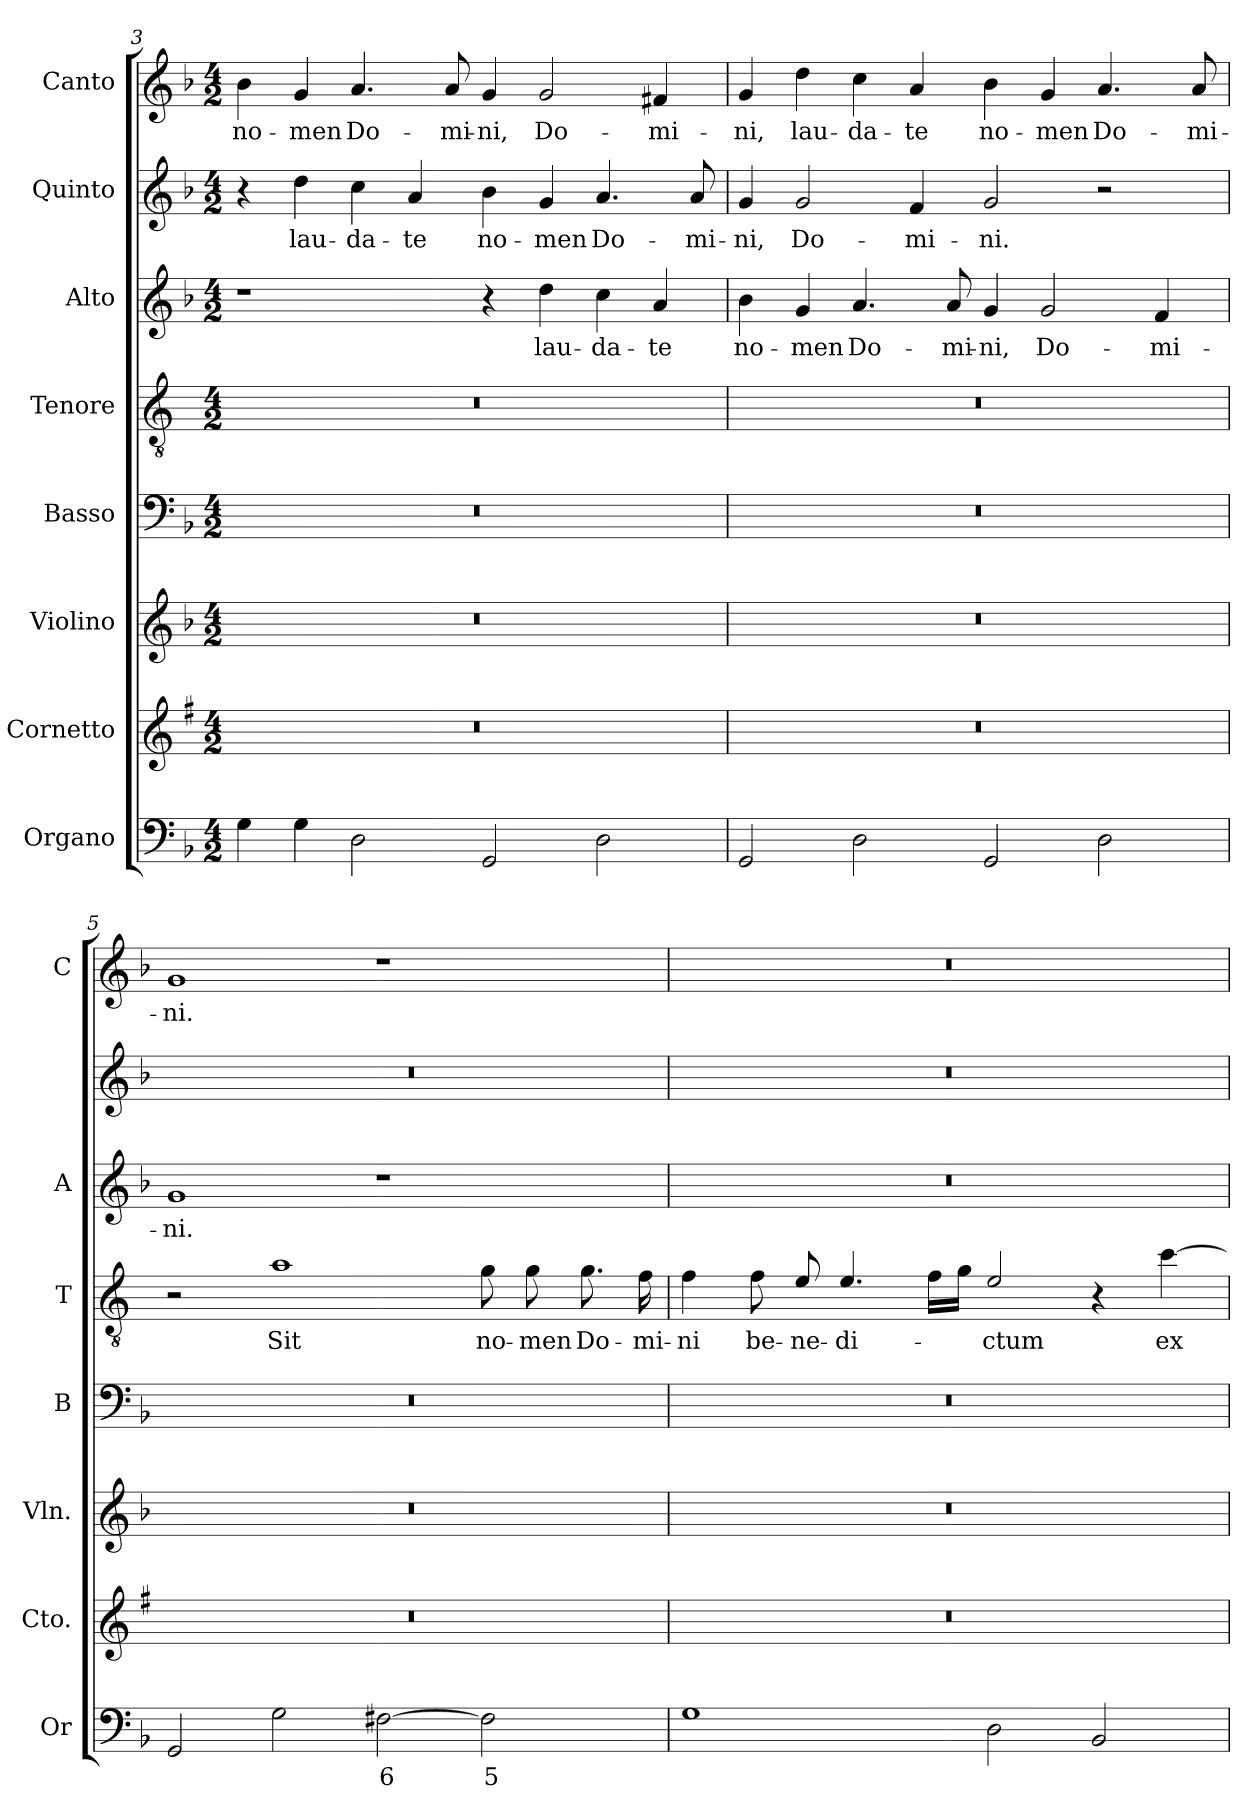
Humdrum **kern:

**kern	**text	**kern	**kern	**kern	**kern	**text	**kern	**text	**kern	**text	**kern	**text
*part8	*part8	*part7	*part6	*part5	*part4	*part4	*part3	*part3	*part2	*part2	*part1	*part1
*staff8	*staff8	*staff7	*staff6	*staff5	*staff4	*staff4	*staff3	*staff3	*staff2	*staff2	*staff1	*staff1
*I"Organo	*	*I"Cornetto	*I"Violino	*I"Basso	*I"Tenore	*	*I"Alto	*	*I"Quinto	*	*I"Canto	*
*I'Or	*	*I'Cto.	*I'Vln.	*I'B	*I'T	*	*I'A	*	*	*	*I'C	*
*clefF4	*	*clefG2	*clefG2	*clefF4	*clefGv2	*	*clefG2	*	*clefG2	*	*clefG2	*
*	*	*ITrd1c2	*	*	*ITrd4c7	*	*	*	*	*	*	*
*k[b-]	*	*k[b-]	*k[b-]	*k[b-]	*k[b-]	*	*k[b-]	*	*k[b-]	*	*k[b-]	*
*F:	*	*F:	*F:	*F:	*F:	*	*F:	*	*F:	*	*F:	*
*M4/2	*	*M4/2	*M4/2	*M4/2	*M4/2	*	*M4/2	*	*M4/2	*	*M4/2	*
=3	=3	=3	=3	=3	=3	=3	=3	=3	=3	=3	=3	=3
!	!	!	!	!	!	!	!	!	!	!	!	!LO:LY:b
4G\	.	0r	0r	0r	0r	.	1r	.	4r	.	4b-\	no-
!	!	!	!	!	!	!	!	!	!	!LO:LY:b	!	!LO:LY:b
4G\	.	.	.	.	.	.	.	.	4dd\	lau-	4g/	-men
!	!	!	!	!	!	!	!	!	!	!LO:LY:b	!	!LO:LY:b
2D\	.	.	.	.	.	.	.	.	4cc\	-da-	4.a/	Do-
!	!	!	!	!	!	!	!	!	!	!LO:LY:b	!	!
.	.	.	.	.	.	.	.	.	4a/	-te	.	.
!	!	!	!	!	!	!	!	!	!	!	!	!LO:LY:b
.	.	.	.	.	.	.	.	.	.	.	8a/	-mi-
!	!	!	!	!	!	!	!	!	!	!LO:LY:b	!	!LO:LY:b
2GG/	.	.	.	.	.	.	4r	.	4b-\	no-	4g/	-ni,
!	!	!	!	!	!	!	!	!LO:LY:b	!	!LO:LY:b	!	!LO:LY:b
.	.	.	.	.	.	.	4dd\	lau-	4g/	-men	2g/	Do-
!	!	!	!	!	!	!	!	!LO:LY:b	!	!LO:LY:b	!	!
2D\	.	.	.	.	.	.	4cc\	-da-	4.a/	Do-	.	.
!	!	!	!	!	!	!	!	!LO:LY:b	!	!	!	!LO:LY:b
.	.	.	.	.	.	.	4a/	-te	.	.	4f#X/	-mi-
!	!	!	!	!	!	!	!	!	!	!LO:LY:b	!	!
.	.	.	.	.	.	.	.	.	8a/	-mi-	.	.
!!LO:LB:g=z
=4	=4	=4	=4	=4	=4	=4	=4	=4	=4	=4	=4	=4
!	!	!	!	!	!	!	!	!LO:LY:b	!	!LO:LY:b	!	!LO:LY:b
2GG/	.	0r	0r	0r	0r	.	4b-\	no-	4g/	-ni,	4g/	-ni,
!	!	!	!	!	!	!	!	!LO:LY:b	!	!LO:LY:b	!	!LO:LY:b
.	.	.	.	.	.	.	4g/	-men	2g/	Do-	4dd\	lau-
!	!	!	!	!	!	!	!	!LO:LY:b	!	!	!	!LO:LY:b
2D\	.	.	.	.	.	.	4.a/	Do-	.	.	4cc\	-da-
!	!	!	!	!	!	!	!	!	!	!LO:LY:b	!	!LO:LY:b
.	.	.	.	.	.	.	.	.	4f/	-mi-	4a/	-te
!	!	!	!	!	!	!	!	!LO:LY:b	!	!	!	!
.	.	.	.	.	.	.	8a/	-mi-	.	.	.	.
!	!	!	!	!	!	!	!	!LO:LY:b	!	!LO:LY:b	!	!LO:LY:b
2GG/	.	.	.	.	.	.	4g/	-ni,	2g/	-ni.	4b-\	no-
!	!	!	!	!	!	!	!	!LO:LY:b	!	!	!	!LO:LY:b
.	.	.	.	.	.	.	2g/	Do-	.	.	4g/	-men
!	!	!	!	!	!	!	!	!	!	!	!	!LO:LY:b
2D\	.	.	.	.	.	.	.	.	2r	.	4.a/	Do-
!	!	!	!	!	!	!	!	!LO:LY:b	!	!	!	!
.	.	.	.	.	.	.	4f/	-mi-	.	.	.	.
!	!	!	!	!	!	!	!	!	!	!	!	!LO:LY:b
.	.	.	.	.	.	.	.	.	.	.	8a/	-mi-
=5	=5	=5	=5	=5	=5	=5	=5	=5	=5	=5	=5	=5
!	!	!	!	!	!	!	!	!LO:LY:b	!	!	!	!LO:LY:b
2GG/	.	0r	0r	0r	2r	.	1g	-ni.	0r	.	1g	-ni.
!	!	!	!	!	!	!LO:LY:b	!	!	!	!	!	!
2G\	.	.	.	.	1d	Sit	.	.	.	.	.	.
!	!LO:LY:b	!	!	!	!	!	!	!	!	!	!	!
[2F#X\	6	.	.	.	.	.	1r	.	.	.	1r	.
!	!LO:LY:b	!	!	!	!	!LO:LY:b	!	!	!	!	!	!
2F#\]	5	.	.	.	8c\	no-	.	.	.	.	.	.
!	!	!	!	!	!	!LO:LY:b	!	!	!	!	!	!
.	.	.	.	.	8c\	-men	.	.	.	.	.	.
!	!	!	!	!	!	!LO:LY:b	!	!	!	!	!	!
.	.	.	.	.	8.c\	Do-	.	.	.	.	.	.
!	!	!	!	!	!	!LO:LY:b	!	!	!	!	!	!
.	.	.	.	.	16B-\	-mi-	.	.	.	.	.	.
=6	=6	=6	=6	=6	=6	=6	=6	=6	=6	=6	=6	=6
!	!	!	!	!	!	!LO:LY:b	!	!	!	!	!	!
1G	.	0r	0r	0r	4B-\	-ni	0r	.	0r	.	0r	.
!	!	!	!	!	!	!LO:LY:b	!	!	!	!	!	!
.	.	.	.	.	8B-\	be-	.	.	.	.	.	.
!	!	!	!	!	!	!LO:LY:b	!	!	!	!	!	!
.	.	.	.	.	8A/	-ne-	.	.	.	.	.	.
!	!	!	!	!	!	!LO:LY:b	!	!	!	!	!	!
.	.	.	.	.	4.A/	-di-	.	.	.	.	.	.
.	.	.	.	.	16B-\LL	.	.	.	.	.	.	.
.	.	.	.	.	16c\JJ	.	.	.	.	.	.	.
!	!	!	!	!	!	!LO:LY:b	!	!	!	!	!	!
2D\	.	.	.	.	2A/	-ctum	.	.	.	.	.	.
2BB-/	.	.	.	.	4r	.	.	.	.	.	.	.
!	!	!	!	!	!	!LO:LY:b	!	!	!	!	!	!
.	.	.	.	.	[4f\	ex	.	.	.	.	.	.
=	=	=	=	=	=	=	=	=	=	=	=	=
*-	*-	*-	*-	*-	*-	*-	*-	*-	*-	*-	*-	*-
